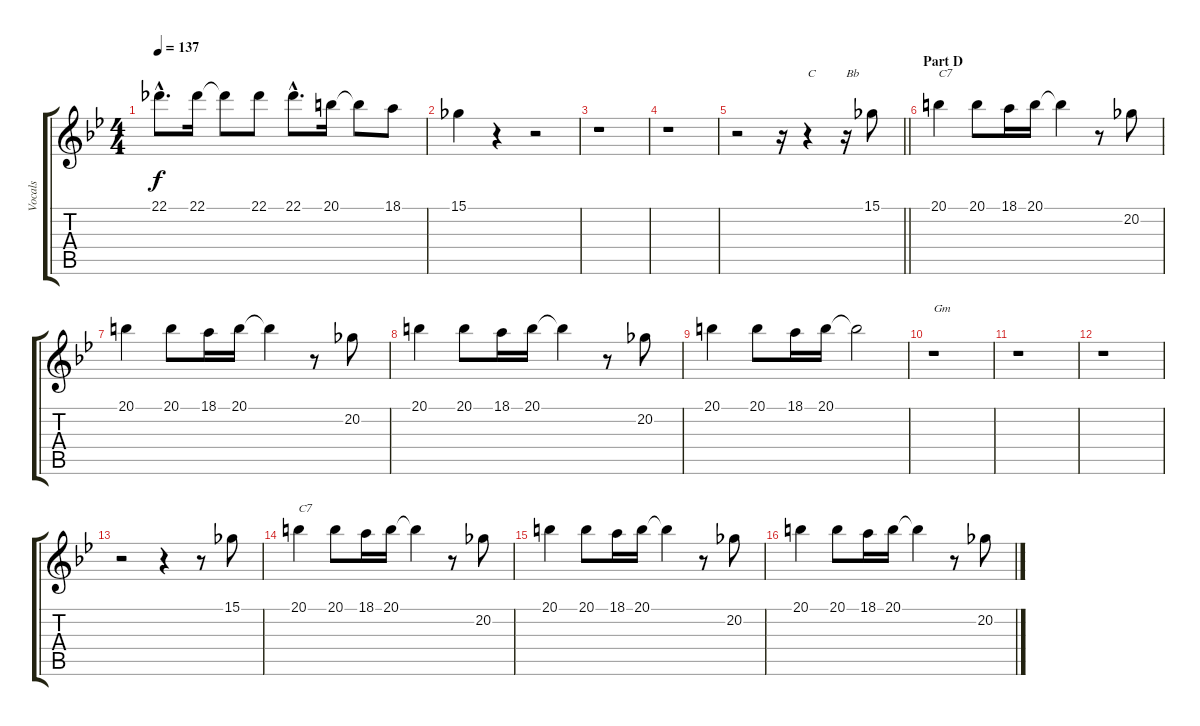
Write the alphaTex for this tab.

\track ("Vocals" "Vocals") {instrument trumpet}
\staff {score tabs}
\tuning (Eb4 Bb3 Gb3 Db3 Ab2 Eb2) {hide}
\ts (4 4)
\tempo 137
\clef g2
\ks bb
22.1{hac}.8{d dy f} 22.1.16 22.1{t}.8 22.1.8 22.1{hac}.8{d} 20.1.16 20.1{t}.8 18.1.8 |
15.1.4 r.4 r.2 |
r.1 |
r.1 |
\barLineRight lightlight
r.2 r.16 r.4{txt "C"} r.16{txt "Bb"} 15.1.8 |
\section ("" "Part D")
20.1.4{txt "C7"} 20.1.8 18.1.16 20.1.16 20.1{t}.4 r.8 20.2.8 |
20.1.4 20.1.8 18.1.16 20.1.16 20.1{t}.4 r.8 20.2.8 |
20.1.4 20.1.8 18.1.16 20.1.16 20.1{t}.4 r.8 20.2.8 |
20.1.4 20.1.8 18.1.16 20.1.16 20.1{t}.2 |
r.1{txt "Gm"} |
r.1 |
r.1 |
r.2 r.4 r.8 15.1.8 |
20.1.4{txt "C7"} 20.1.8 18.1.16 20.1.16 20.1{t}.4 r.8 20.2.8 |
20.1.4 20.1.8 18.1.16 20.1.16 20.1{t}.4 r.8 20.2.8 |
20.1.4 20.1.8 18.1.16 20.1.16 20.1{t}.4 r.8 20.2.8
